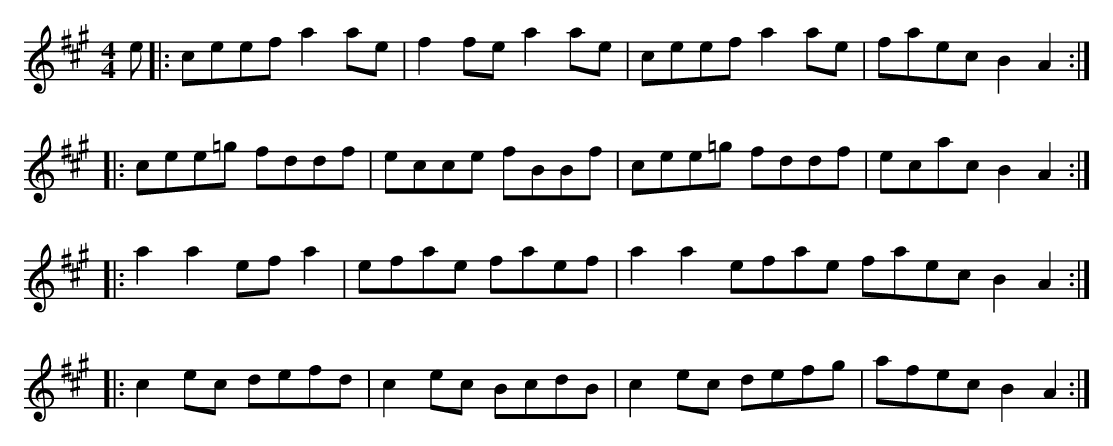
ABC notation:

X:1
M:4/4
K:A
e|:ceef a2 ae|f2 fe a2 ae|ceef a2 ae|faec B2 A2:|
|:cee=g fddf|ecce fBBf|cee=g fddf|ecac B2 A2:|
|:a2 a2 ef a2|efae faef|a2 a2 efae faec B2 A2:|
|:c2 ec defd|c2 ec BcdB|c2 ec defg|afec B2 A2:|
